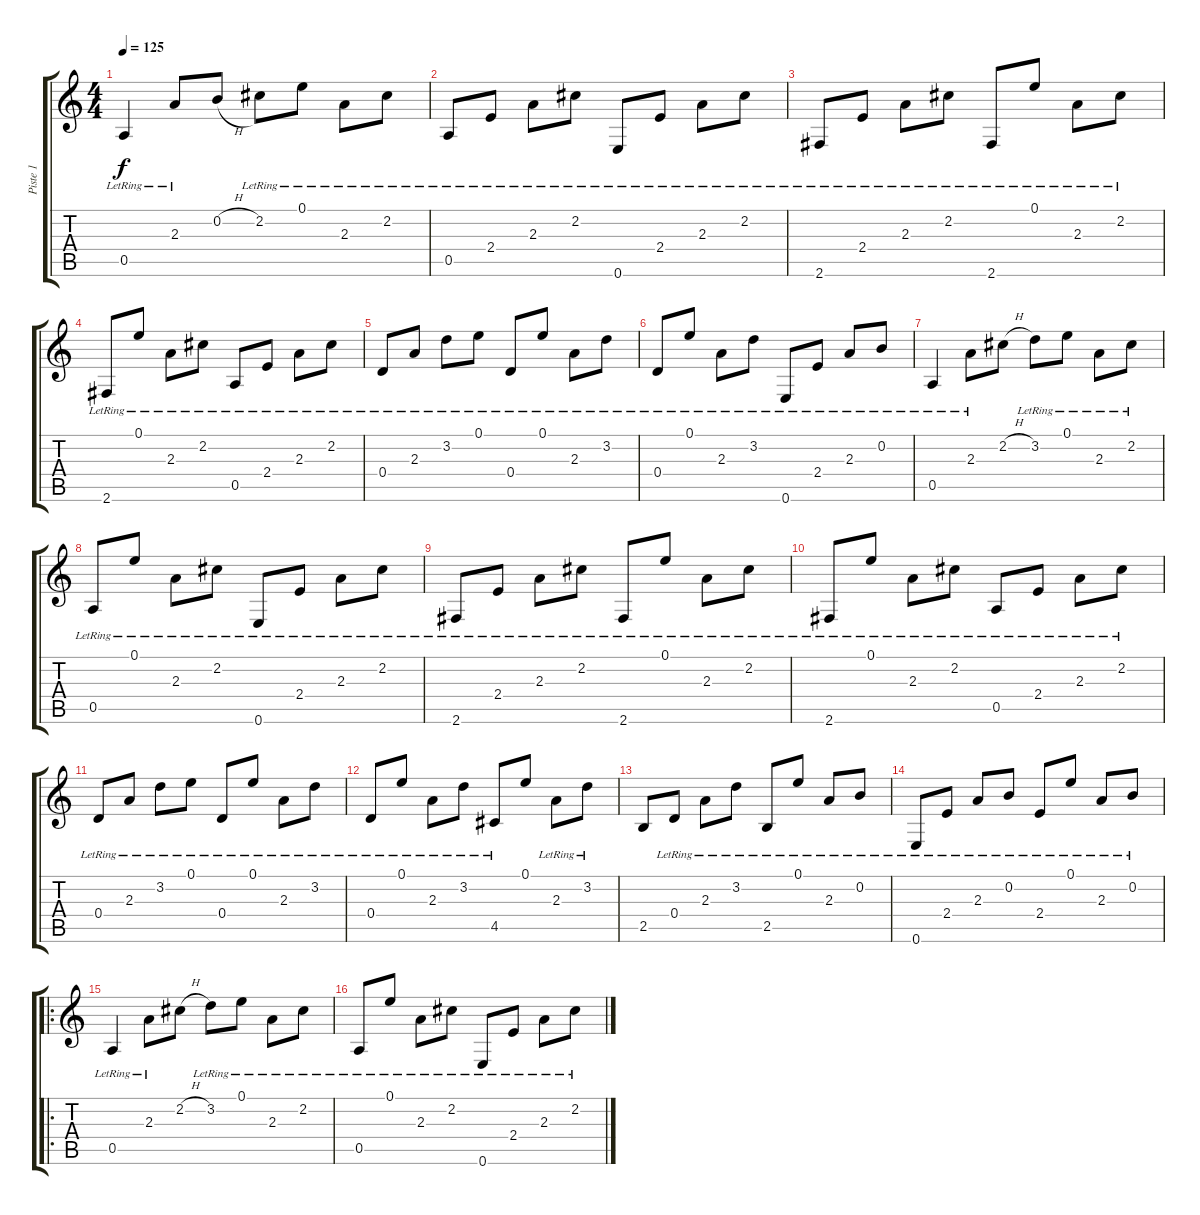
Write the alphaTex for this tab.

\track ("Piste 1" "Piste 1") {instrument acousticguitarsteel}
\staff {score tabs}
\tuning (E4 B3 G3 D3 A2 E2) {hide}
\ts (4 4)
\tempo 125
\clef g2
\ks c
0.5{lr}.4{dy f instrument acousticguitarsteel} 2.3{lr}.8 0.2{h}.8 2.2{lr}.8 0.1{lr}.8 2.3{lr}.8 2.2{lr}.8 |
0.5{lr}.8 2.4{lr}.8 2.3{lr}.8 2.2{lr}.8 0.6{lr}.8 2.4{lr}.8 2.3{lr}.8 2.2{lr}.8 |
2.6{lr}.8 2.4{lr}.8 2.3{lr}.8 2.2{lr}.8 2.6{lr}.8 0.1{lr}.8 2.3{lr}.8 2.2{lr}.8 |
2.6{lr}.8 0.1{lr}.8 2.3{lr}.8 2.2{lr}.8 0.5{lr}.8 2.4{lr}.8 2.3{lr}.8 2.2{lr}.8 |
0.4{lr}.8 2.3{lr}.8 3.2{lr}.8 0.1{lr}.8 0.4{lr}.8 0.1{lr}.8 2.3{lr}.8 3.2{lr}.8 |
0.4{lr}.8 0.1{lr}.8 2.3{lr}.8 3.2{lr}.8 0.6{lr}.8 2.4{lr}.8 2.3{lr}.8 0.2{lr}.8 |
0.5{lr}.4 2.3{lr}.8 2.2{h}.8 3.2{lr}.8 0.1{lr}.8 2.3{lr}.8 2.2{lr}.8 |
0.5{lr}.8 0.1{lr}.8 2.3{lr}.8 2.2{lr}.8 0.6{lr}.8 2.4{lr}.8 2.3{lr}.8 2.2{lr}.8 |
2.6{lr}.8 2.4{lr}.8 2.3{lr}.8 2.2{lr}.8 2.6{lr}.8 0.1{lr}.8 2.3{lr}.8 2.2{lr}.8 |
2.6{lr}.8 0.1{lr}.8 2.3{lr}.8 2.2{lr}.8 0.5{lr}.8 2.4{lr}.8 2.3{lr}.8 2.2{lr}.8 |
0.4{lr}.8 2.3{lr}.8 3.2{lr}.8 0.1{lr}.8 0.4{lr}.8 0.1{lr}.8 2.3{lr}.8 3.2{lr}.8 |
0.4{lr}.8 0.1{lr}.8 2.3{lr}.8 3.2{lr}.8 4.5{lr}.8 0.1.8 2.3{lr}.8 3.2{lr}.8 |
2.5.8 0.4{lr}.8 2.3{lr}.8 3.2{lr}.8 2.5{lr}.8 0.1{lr}.8 2.3{lr}.8 0.2{lr}.8 |
0.6{lr}.8 2.4{lr}.8 2.3{lr}.8 0.2{lr}.8 2.4{lr}.8 0.1{lr}.8 2.3{lr}.8 0.2{lr}.8 |
\ro
0.5{lr}.4 2.3{lr}.8 2.2{h}.8 3.2{lr}.8 0.1{lr}.8 2.3{lr}.8 2.2{lr}.8 |
0.5{lr}.8 0.1{lr}.8 2.3{lr}.8 2.2{lr}.8 0.6{lr}.8 2.4{lr}.8 2.3{lr}.8 2.2{lr}.8
